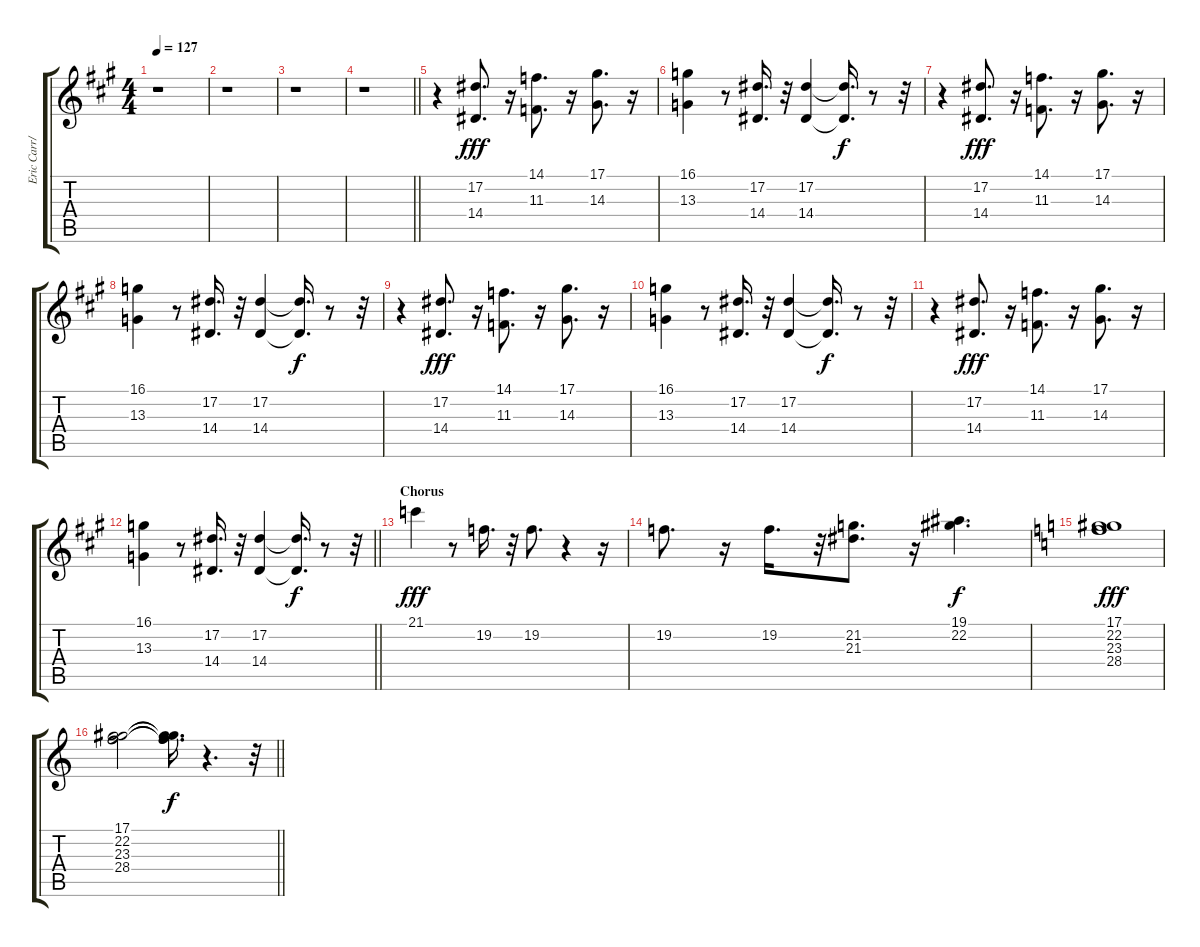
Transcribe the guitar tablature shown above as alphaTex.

\track ("Eric Carr/Gene Simmons (Backing Vocals)" "Eric Carr/") {instrument lead4chiff}
\staff {score tabs}
\tuning (Eb4 Bb3 Gb3 Db3 Ab2 Eb2) {hide}
\ts (4 4)
\tempo 127
\clef g2
\ks a
r.1{dy f} |
r.1 |
r.1 |
\barLineRight lightlight
r.1 |
r.4 (17.2 14.4).8{d dy fff} r.16 (14.1 11.3).8{d} r.16 (17.1 14.3).8{d} r.16 |
(16.1 13.3).4 r.8 (17.2 14.4).16{d} r.32 (17.2 14.4).4 (17.2{t} 14.4{t}).16{d dy f} r.8 r.32 |
r.4 (17.2 14.4).8{d dy fff} r.16 (14.1 11.3).8{d} r.16 (17.1 14.3).8{d} r.16 |
(16.1 13.3).4 r.8 (17.2 14.4).16{d} r.32 (17.2 14.4).4 (17.2{t} 14.4{t}).16{d dy f} r.8 r.32 |
r.4 (17.2 14.4).8{d dy fff} r.16 (14.1 11.3).8{d} r.16 (17.1 14.3).8{d} r.16 |
(16.1 13.3).4 r.8 (17.2 14.4).16{d} r.32 (17.2 14.4).4 (17.2{t} 14.4{t}).16{d dy f} r.8 r.32 |
r.4 (17.2 14.4).8{d dy fff} r.16 (14.1 11.3).8{d} r.16 (17.1 14.3).8{d} r.16 |
\barLineRight lightlight
(16.1 13.3).4 r.8 (17.2 14.4).16{d} r.32 (17.2 14.4).4 (17.2{t} 14.4{t}).16{d dy f} r.8 r.32 |
\section ("" "Chorus")
21.1.4{dy fff} r.8 19.2.16{d} r.32 19.2.8{d} r.4 r.16 |
19.2.8{d} r.16 19.2.16{d} r.32 (21.2 21.3).8{d} r.16 (19.1 22.2).4{d dy f} |
\ks c
(17.1 22.2 23.3 28.4).1{dy fff} |
\barLineRight lightlight
(17.1 22.2 23.3 28.4).2 (17.1{t} 22.2{t} 23.3{t} 28.4{t}).16{d dy f} r.4{d} r.32
